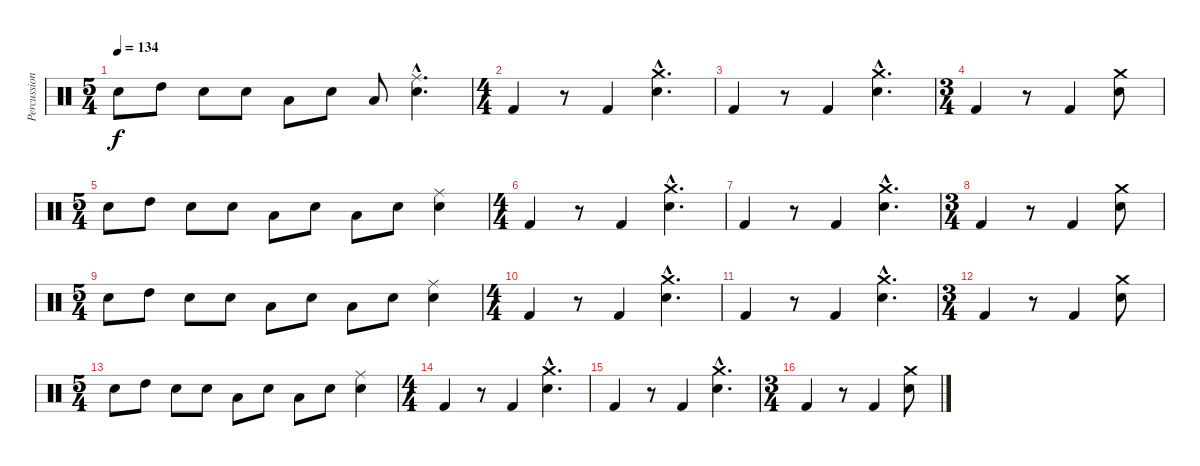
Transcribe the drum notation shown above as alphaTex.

\track ("Percussion" "Percussion") {instrument percussion}
\staff {score}
\articulation defaults
\ts (5 4)
\tempo 134
\clef neutral
\ks c "Snare (hit) 2".8{dy f} "High Tom (hit)".8 "Snare (hit) 2".8 "Snare (hit) 2".8 "Low Tom (hit)".8 "Snare (hit) 2".8 "Low Tom (hit)".8
("Snare (hit) 2"{hac} "Ride (middle)"{hac}).4{d} |
\ts (4 4)
"Kick (hit) 2".4 r.8 "Kick (hit) 2".4 ("Snare (hit) 2"{hac} "Crash medium (hit)"{hac}).4{d} |
"Kick (hit) 2".4 r.8 "Kick (hit) 2".4 ("Snare (hit) 2"{hac} "Crash medium (hit)"{hac}).4{d} |
\ts (3 4)
"Kick (hit) 2".4 r.8 "Kick (hit) 2".4 ("Snare (hit) 2" "Crash medium (hit)").8 |
\ts (5 4)
"Snare (hit) 2".8 "High Tom (hit)".8 "Snare (hit) 2".8 "Snare (hit) 2".8 "Low Tom (hit)".8 "Snare (hit) 2".8 "Low Tom (hit)".8 "Snare (hit) 2".8 ("Snare (hit) 2" "Ride (middle)").4 |
\ts (4 4)
"Kick (hit) 2".4 r.8 "Kick (hit) 2".4 ("Snare (hit) 2"{hac} "Crash medium (hit)"{hac}).4{d} |
"Kick (hit) 2".4 r.8 "Kick (hit) 2".4 ("Snare (hit) 2"{hac} "Crash medium (hit)"{hac}).4{d} |
\ts (3 4)
"Kick (hit) 2".4 r.8 "Kick (hit) 2".4 ("Snare (hit) 2" "Crash medium (hit)").8 |
\ts (5 4)
"Snare (hit) 2".8 "High Tom (hit)".8 "Snare (hit) 2".8 "Snare (hit) 2".8 "Low Tom (hit)".8 "Snare (hit) 2".8 "Low Tom (hit)".8 "Snare (hit) 2".8 ("Snare (hit) 2" "Ride (middle)").4 |
\ts (4 4)
"Kick (hit) 2".4 r.8 "Kick (hit) 2".4 ("Snare (hit) 2"{hac} "Crash medium (hit)"{hac}).4{d} |
"Kick (hit) 2".4 r.8 "Kick (hit) 2".4 ("Snare (hit) 2"{hac} "Crash medium (hit)"{hac}).4{d} |
\ts (3 4)
"Kick (hit) 2".4 r.8 "Kick (hit) 2".4 ("Snare (hit) 2" "Crash medium (hit)").8 |
\ts (5 4)
"Snare (hit) 2".8 "High Tom (hit)".8 "Snare (hit) 2".8 "Snare (hit) 2".8 "Low Tom (hit)".8 "Snare (hit) 2".8 "Low Tom (hit)".8 "Snare (hit) 2".8 ("Snare (hit) 2" "Ride (middle)").4 |
\ts (4 4)
"Kick (hit) 2".4 r.8 "Kick (hit) 2".4 ("Snare (hit) 2"{hac} "Crash medium (hit)"{hac}).4{d} |
"Kick (hit) 2".4 r.8 "Kick (hit) 2".4 ("Snare (hit) 2"{hac} "Crash medium (hit)"{hac}).4{d} |
\ts (3 4)
"Kick (hit) 2".4 r.8 "Kick (hit) 2".4 ("Snare (hit) 2" "Crash medium (hit)").8
